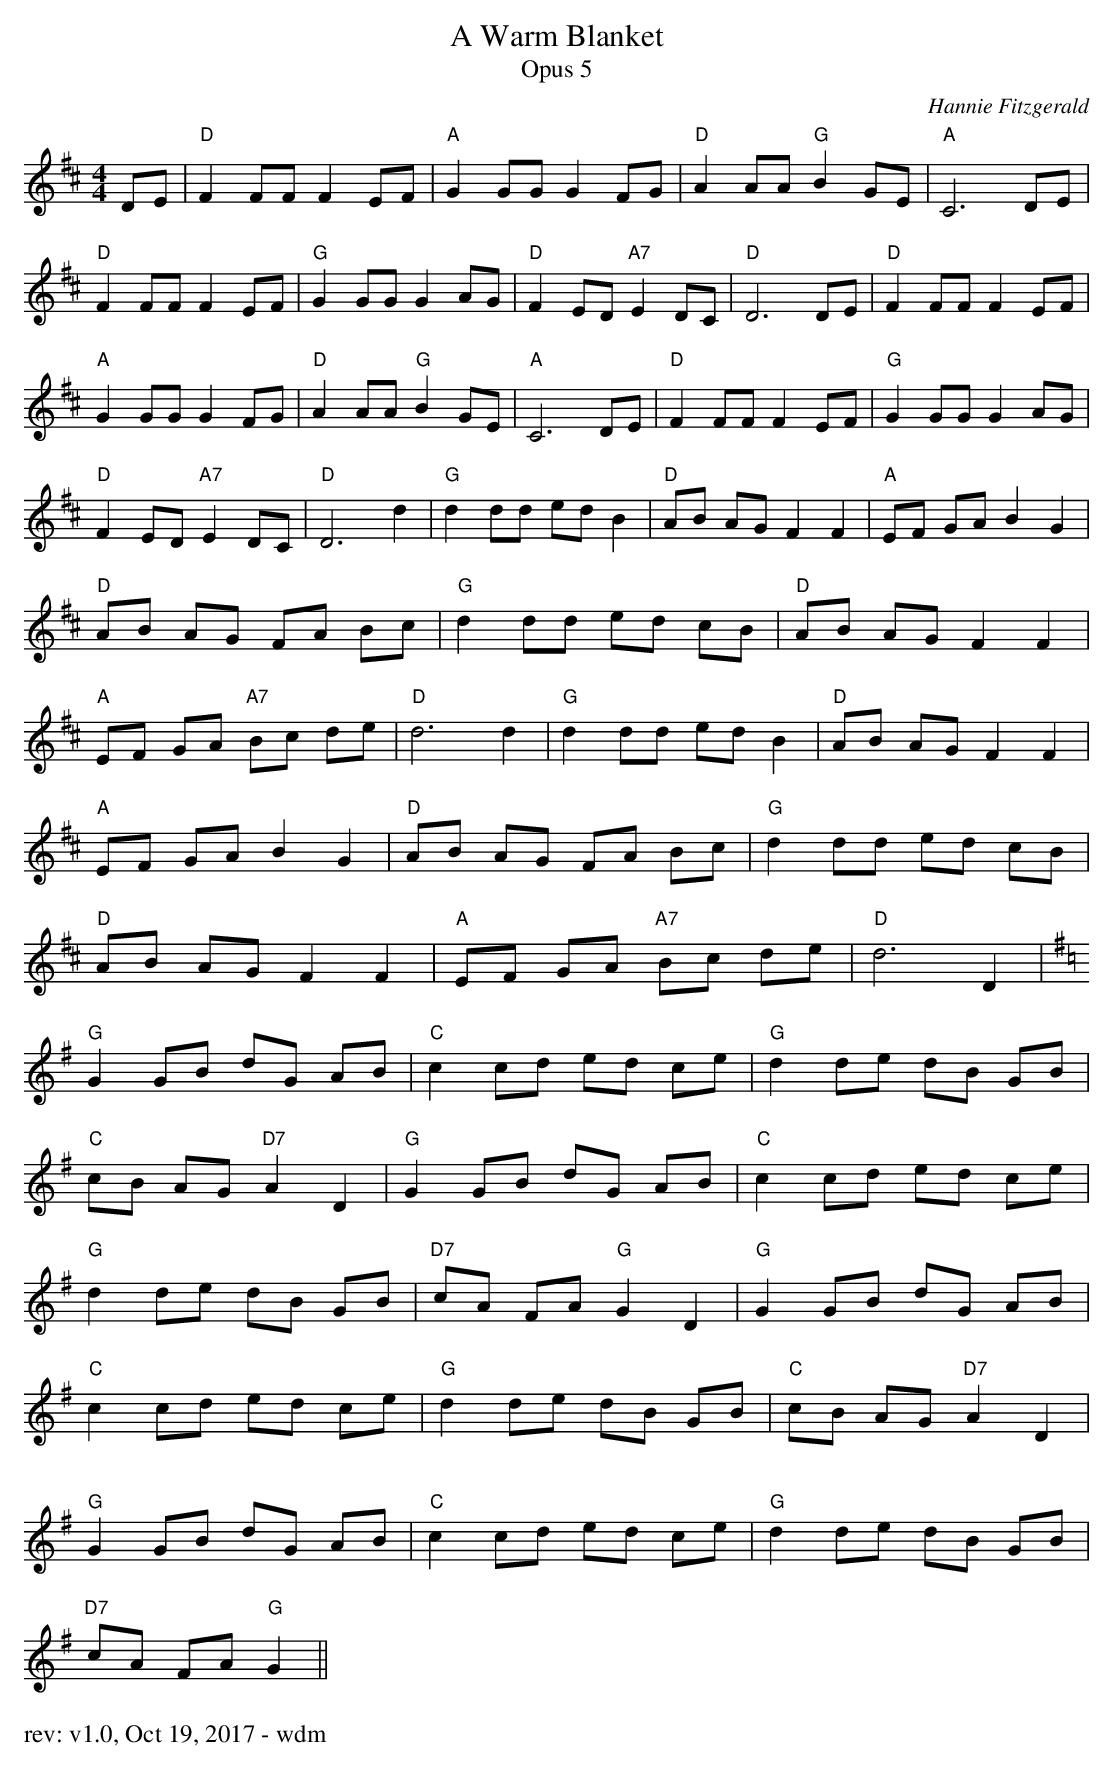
X:1
T: A Warm Blanket
T: Opus 5
O: Hannie Fitzgerald
M: 4/4
L: 1/8
K: Dmaj
DE |\
"D"F2 FF F2 EF | "A"G2 GG G2 FG | "D"A2 AA "G"B2 GE | "A"C6 DE |
"D"F2 FF F2 EF | "G"G2 GG G2 AG | "D"F2 ED "A7"E2 DC | "D"D6 DE | "D"F2 FF F2 EF |
"A"G2 GG G2 FG | "D"A2 AA "G"B2 GE | "A"C6 DE | "D"F2 FF F2 EF | "G"G2 GG G2 AG |
"D"F2 ED "A7"E2 DC | "D"D6 d2 | "G"d2 dd ed B2 | "D"AB AG F2 F2 | "A"EF GA B2 G2 |
"D"AB AG FA Bc | "G"d2 dd ed cB | "D"AB AG F2 F2 |
"A"EF GA "A7"Bc de | "D"d6 d2 | "G"d2 dd ed B2 | "D"AB AG F2 F2 |
"A"EF GA B2 G2 | "D"AB AG FA Bc | "G"d2 dd ed cB |
"D"AB AG F2 F2 | "A"EF GA "A7"Bc de | "D"d6 D2 |
K: Gmaj
"G"G2 GB dG AB | "C"c2 cd ed ce | "G"d2 de dB GB |
"C"cB AG "D7"A2 D2 | "G"G2 GB dG AB | "C"c2 cd ed ce |
"G"d2 de dB GB | "D7"cA FA "G"G2 D2 | "G"G2 GB dG AB |
"C"c2 cd ed ce | "G"d2 de dB GB | "C"cB AG "D7"A2 D2 |
"G"G2 GB dG AB | "C"c2 cd ed ce | "G"d2 de dB GB |
"D7"cA FA "G"G2 ||
